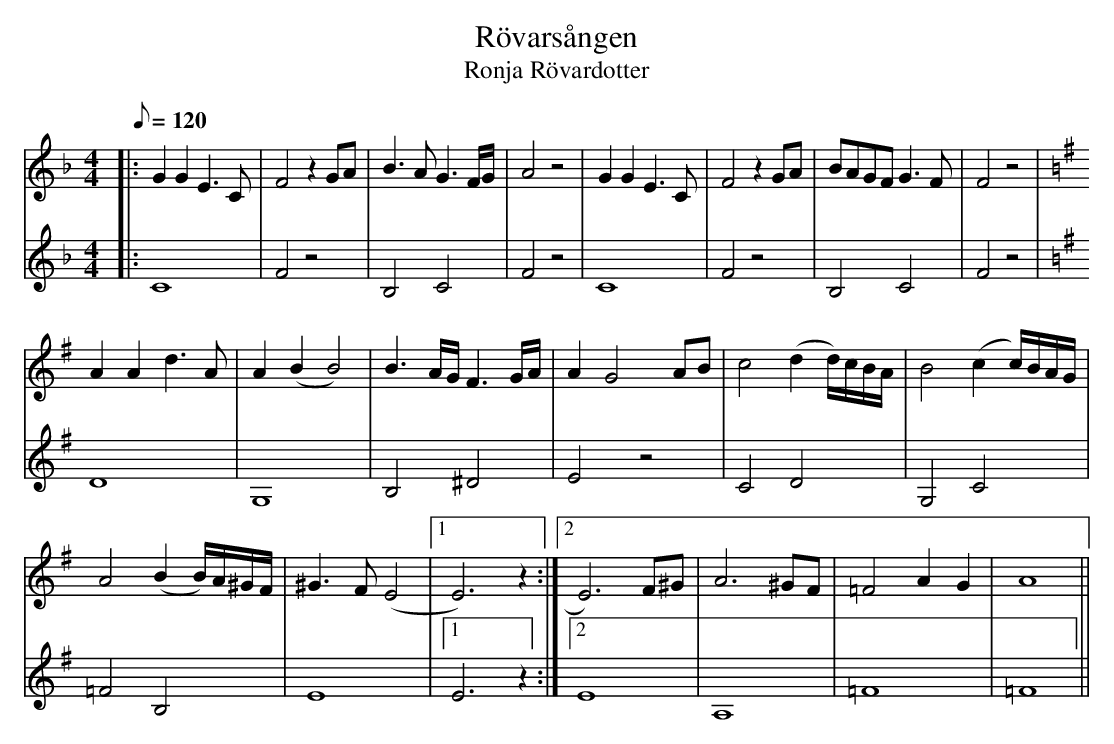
X:1
T: Rövarsången
T: Ronja Rövardotter
K: F
M: 4/4
L: 1/8
Q: 120
O: Björn Isfält
V: 1
|: G2G2E3C | F4z2GA | B3AG3F/G/ | A4z4 | G2G2E3C | F4z2GA | BAGF G3F | F4z4 |
K: G
A2A2d3A | A2(B2B4) | B3A/G/F3G/A/ | A2G4 AB | c4(d2d/)c/B/A/ | B4(c2c/)B/A/G/ |
A4(B2B/)A/^G/F/ | ^G3F(E4 |1 E6)z2 :|2 E6)F^G | A6^GF | =F4A2G2 | A8 ||
V: 3
|: C8 | F4z4 | B,4C4 | F4z4 | C8 | F4z4 | B,4C4 | F4z4 |
K: G
D8 | G,8 | B,4^D4 | E4z4 | C4D4 | G,4C4 |
=F4B,4 | E8 |1 E6z2 :|2 E8 | A,8 | =F8 | =F8 ||
